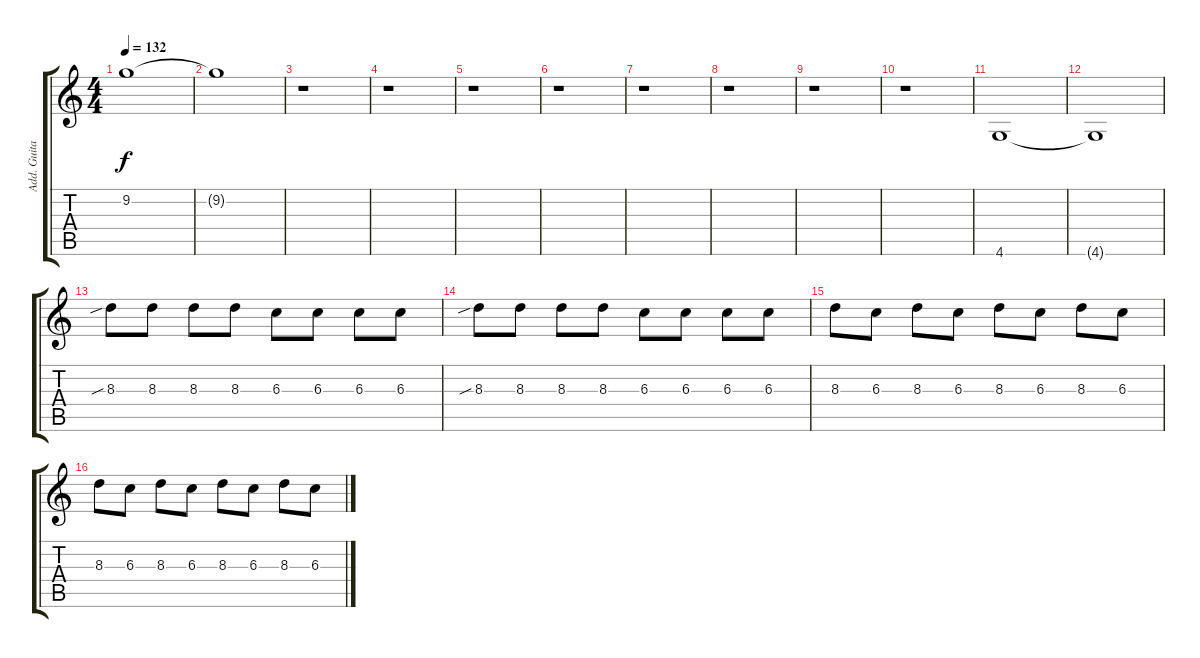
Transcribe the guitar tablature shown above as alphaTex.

\track ("Add. Guitar" "Add. Guita") {instrument distortionguitar}
\staff {score tabs}
\tuning (Eb4 Bb3 Gb3 Db3 Ab2 Eb2) {hide}
\ts (4 4)
\tempo 132
\clef g2
\ks c
9.2.1{dy f volume 7} |
9.2{t}.1 |
r.1 |
r.1 |
r.1 |
r.1 |
r.1 |
r.1 |
r.1 |
r.1 |
4.6.1{volume 7} |
4.6{t}.1 |
8.3{sib}.8 8.3.8 8.3.8 8.3.8 6.3.8 6.3.8 6.3.8 6.3.8 |
8.3{sib}.8 8.3.8 8.3.8 8.3.8 6.3.8 6.3.8 6.3.8 6.3.8 |
8.3.8{volume 9} 6.3.8 8.3.8 6.3.8 8.3.8 6.3.8 8.3.8 6.3.8 |
8.3.8 6.3.8 8.3.8 6.3.8 8.3.8 6.3.8 8.3.8 6.3.8
